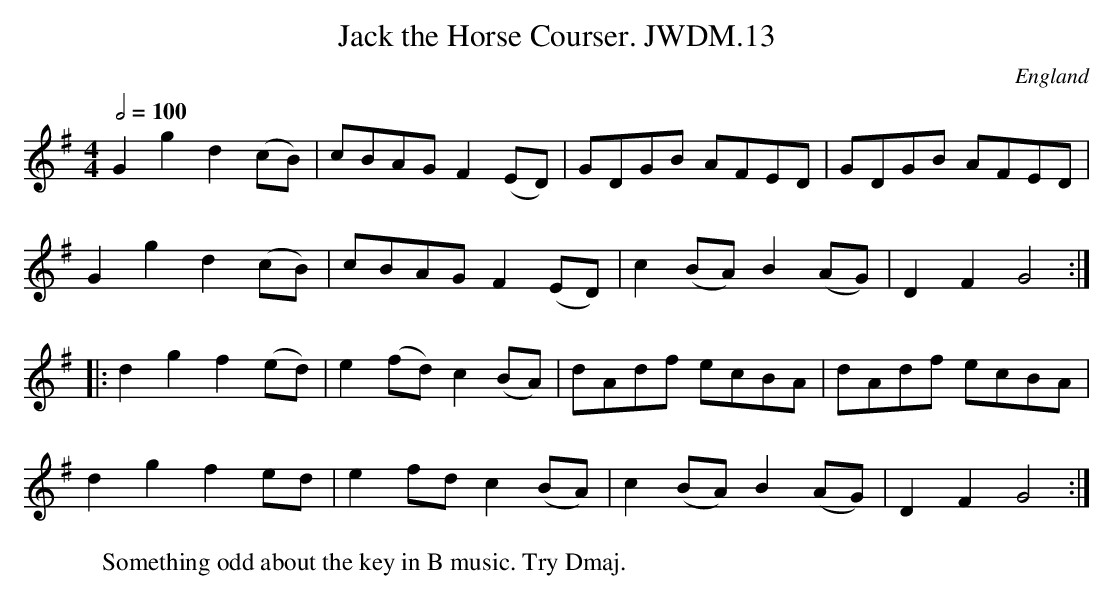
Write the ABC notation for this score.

X:1
T:Jack the Horse Courser. JWDM.13
L:1/8
M:4/4
O:England
Q:1/2=100
K:G
G2g2d2(cB)|cBAG F2 (ED)|GDGB AFED|GDGB AFED|!
G2g2d2(cB)|cBAG F2 (ED)|c2(BA)B2(AG)|D2F2G4:|!
|:d2g2f2(ed)|e2(fd)c2(BA)|dAdf ecBA|dAdf ecBA|!
d2g2f2ed|e2fdc2(BA)|c2(BA)B2(AG)|D2F2G4:|
W:Something odd about the key in B music. Try Dmaj.
